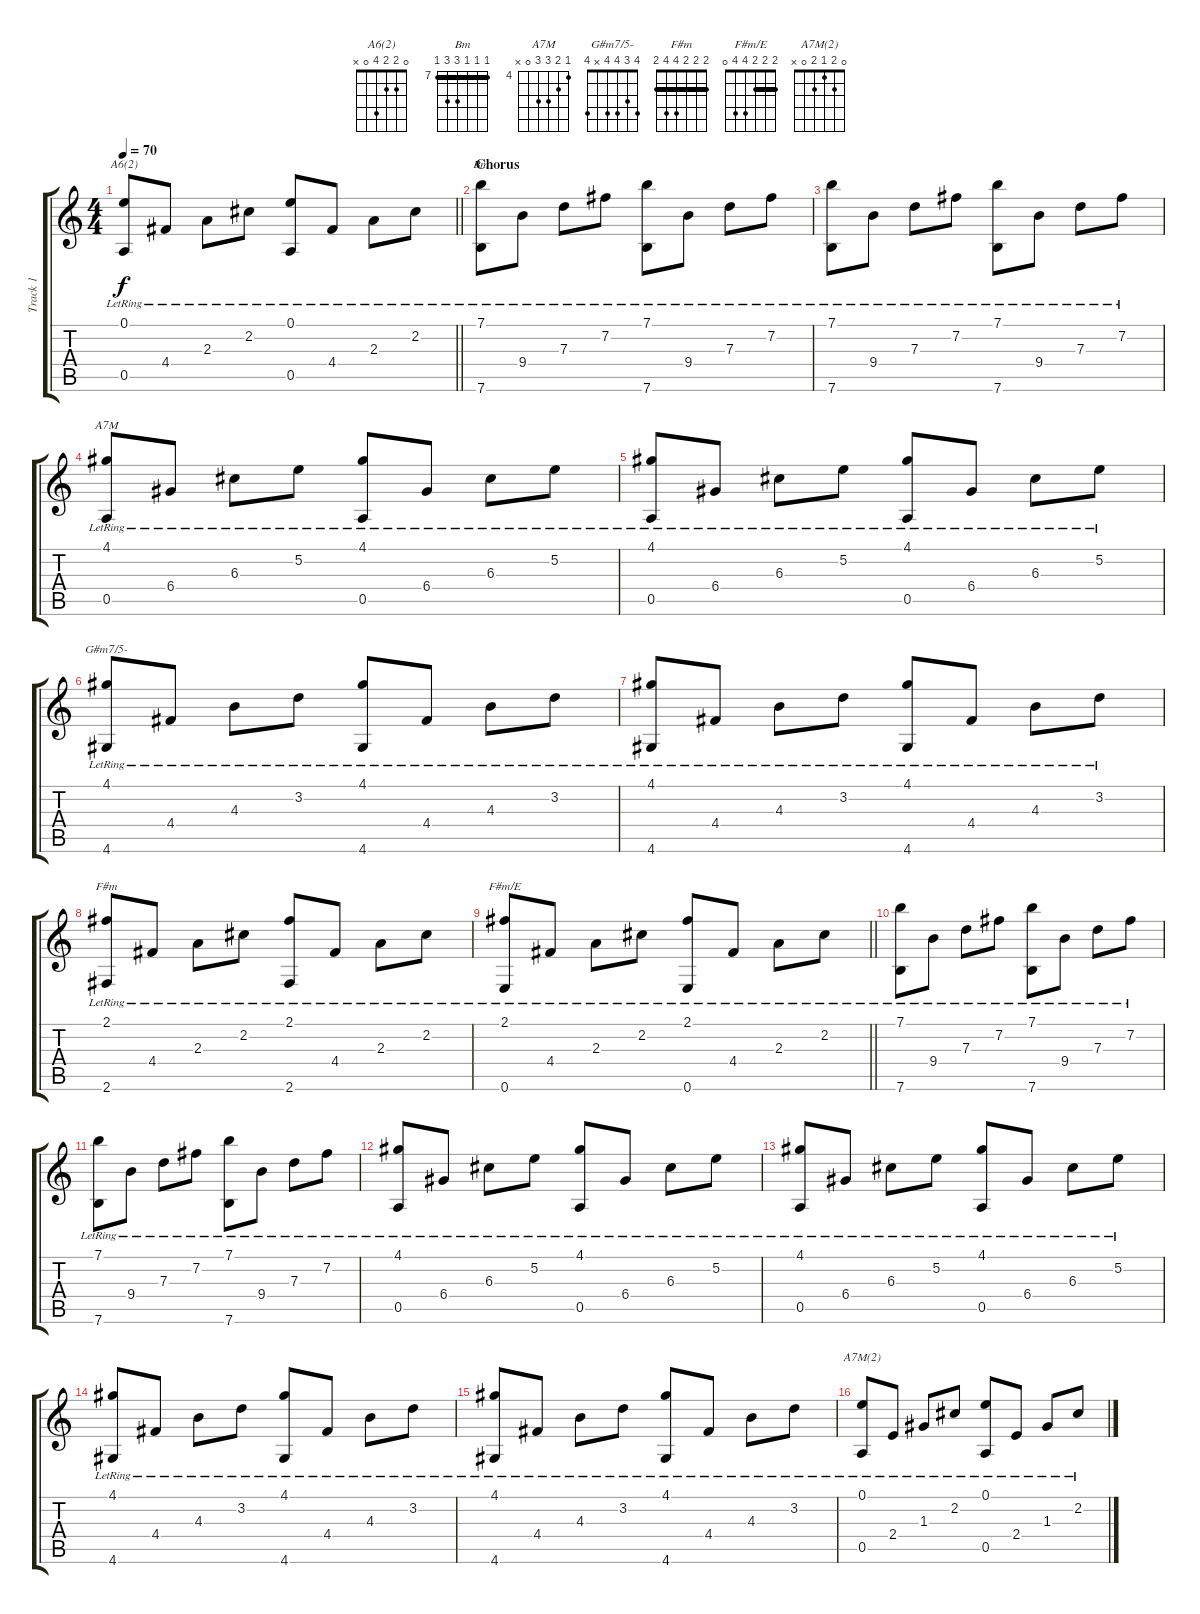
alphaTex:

\track ("Track 1" "Track 1") {instrument acousticguitarnylon}
\staff {score tabs}
\tuning (E4 B3 G3 D3 A2 E2) {hide}
\chord ("A6(2)" 0 2 2 4 0 x)
\chord ("Bm" 7 7 7 9 9 7) {firstfret 7 barre 7}
\chord ("A7M" 4 5 6 6 0 x) {firstfret 4}
\chord ("G#m7/5-" 4 3 4 4 x 4)
\chord ("F#m" 2 2 2 4 4 2) {barre 2}
\chord ("F#m/E" 2 2 2 4 4 0) {barre 2}
\chord ("A7M(2)" 0 2 1 2 0 x)
\ts (4 4)
\tempo 70
\clef g2
\barLineRight lightlight
\ks c
(0.1{lr} 0.5{lr}).8{ch "A6(2)" dy f} 4.4{lr}.8 2.3{lr}.8 2.2{lr}.8 (0.1{lr} 0.5{lr}).8 4.4{lr}.8 2.3{lr}.8 2.2{lr}.8 |
\section ("" "Chorus")
(7.1{lr} 7.6{lr}).8{ch "Bm"} 9.4{lr}.8 7.3{lr}.8 7.2{lr}.8 (7.1{lr} 7.6{lr}).8 9.4{lr}.8 7.3{lr}.8 7.2{lr}.8 |
(7.1{lr} 7.6{lr}).8 9.4{lr}.8 7.3{lr}.8 7.2{lr}.8 (7.1{lr} 7.6{lr}).8 9.4{lr}.8 7.3{lr}.8 7.2{lr}.8 |
(4.1{lr} 0.5{lr}).8{ch "A7M"} 6.4{lr}.8 6.3{lr}.8 5.2{lr}.8 (4.1{lr} 0.5{lr}).8 6.4{lr}.8 6.3{lr}.8 5.2{lr}.8 |
(4.1{lr} 0.5{lr}).8 6.4{lr}.8 6.3{lr}.8 5.2{lr}.8 (4.1{lr} 0.5{lr}).8 6.4{lr}.8 6.3{lr}.8 5.2{lr}.8 |
(4.1{lr} 4.6{lr}).8{ch "G#m7/5-"} 4.4{lr}.8 4.3{lr}.8 3.2{lr}.8 (4.1{lr} 4.6{lr}).8 4.4{lr}.8 4.3{lr}.8 3.2{lr}.8 |
(4.1{lr} 4.6{lr}).8 4.4{lr}.8 4.3{lr}.8 3.2{lr}.8 (4.1{lr} 4.6{lr}).8 4.4{lr}.8 4.3{lr}.8 3.2{lr}.8 |
(2.1{lr} 2.6{lr}).8{ch "F#m"} 4.4{lr}.8 2.3{lr}.8 2.2{lr}.8 (2.1{lr} 2.6{lr}).8 4.4{lr}.8 2.3{lr}.8 2.2{lr}.8 |
\barLineRight lightlight
(2.1{lr} 0.6{lr}).8{ch "F#m/E"} 4.4{lr}.8 2.3{lr}.8 2.2{lr}.8 (2.1{lr} 0.6{lr}).8 4.4{lr}.8 2.3{lr}.8 2.2{lr}.8 |
(7.1{lr} 7.6{lr}).8 9.4{lr}.8 7.3{lr}.8 7.2{lr}.8 (7.1{lr} 7.6{lr}).8 9.4{lr}.8 7.3{lr}.8 7.2{lr}.8 |
(7.1{lr} 7.6{lr}).8 9.4{lr}.8 7.3{lr}.8 7.2{lr}.8 (7.1{lr} 7.6{lr}).8 9.4{lr}.8 7.3{lr}.8 7.2{lr}.8 |
(4.1{lr} 0.5{lr}).8 6.4{lr}.8 6.3{lr}.8 5.2{lr}.8 (4.1{lr} 0.5{lr}).8 6.4{lr}.8 6.3{lr}.8 5.2{lr}.8 |
(4.1{lr} 0.5{lr}).8 6.4{lr}.8 6.3{lr}.8 5.2{lr}.8 (4.1{lr} 0.5{lr}).8 6.4{lr}.8 6.3{lr}.8 5.2{lr}.8 |
(4.1{lr} 4.6{lr}).8 4.4{lr}.8 4.3{lr}.8 3.2{lr}.8 (4.1{lr} 4.6{lr}).8 4.4{lr}.8 4.3{lr}.8 3.2{lr}.8 |
(4.1{lr} 4.6{lr}).8 4.4{lr}.8 4.3{lr}.8 3.2{lr}.8 (4.1{lr} 4.6{lr}).8 4.4{lr}.8 4.3{lr}.8 3.2{lr}.8 |
(0.1{lr} 0.5{lr}).8{ch "A7M(2)"} 2.4{lr}.8 1.3{lr}.8 2.2{lr}.8 (0.1{lr} 0.5{lr}).8 2.4{lr}.8 1.3{lr}.8 2.2{lr}.8
